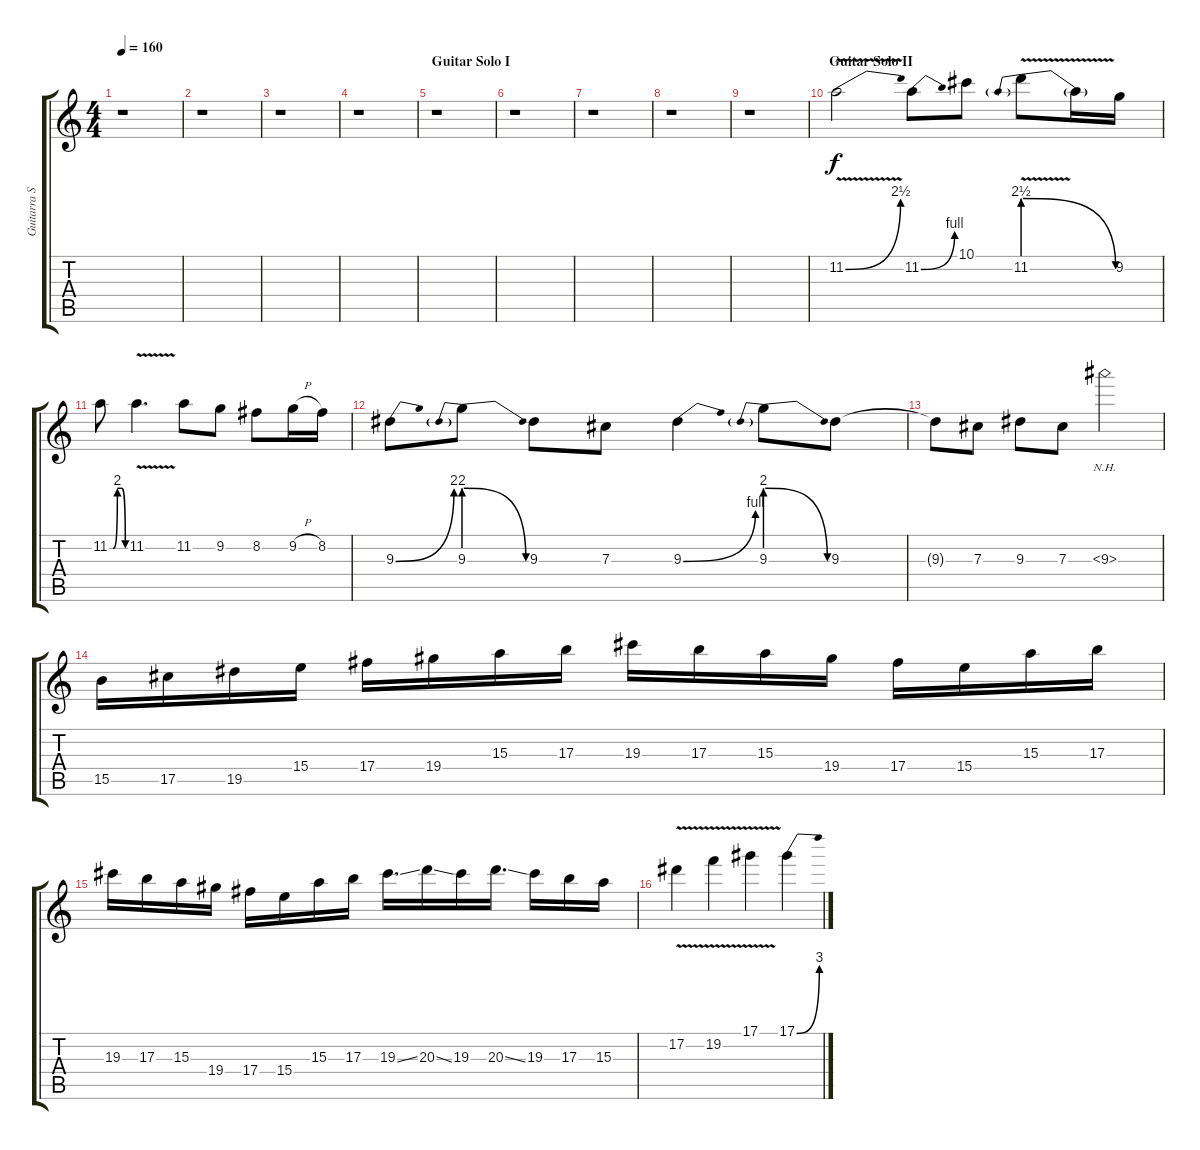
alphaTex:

\track ("Guitarra Solo II, III" "Guitarra S") {instrument distortionguitar}
\staff {score tabs}
\tuning (Eb4 Bb3 Gb3 Db3 Ab2 Eb2) {hide}
\ts (4 4)
\tempo 160
\clef g2
\ks c
r.1{dy f} |
r.1 |
r.1 |
r.1 |
\section ("" "Guitar Solo I")
r.1 |
r.1 |
r.1 |
r.1 |
r.1{volume 16 balance 10} |
\section ("" "Guitar Solo II")
11.2{be (bend 0 0 60 10) v}.2 11.2{be (bend 0 0 60 4)}.8 10.1.8 11.2{be (prebendrelease 0 10 60 0) v}.8 11.2{t}.16 9.2.16 |
11.2{be (custom 0 0 14 0 30 8 46 8 60 0)}.8 11.2{v}.4{d} 11.2.8 9.2.8 8.2.8 9.2{h}.16 8.2.16 |
9.3{be (bend 0 0 60 8)}.8 9.3{be (prebendrelease 0 8 60 0)}.8 9.3.8 7.3.8 9.3{be (bend 0 0 60 4)}.4 9.3{be (prebendrelease 0 8 60 0)}.8 9.3.8 |
9.3{t}.8 7.3.8 9.3.8 7.3.8 9.3{nh}.2 |
15.5.16{volume 16 balance 10} 17.5.16 19.5.16 15.4.16 17.4.16 19.4.16 15.3.16 17.3.16 19.3.16 17.3.16 15.3.16 19.4.16 17.4.16 15.4.16 15.3.16 17.3.16 |
19.3.16 17.3.16 15.3.16 19.4.16 17.4.16 15.4.16 15.3.16 17.3.16 19.3{ss}.16{d} 20.3{ss}.16 19.3.16 20.3{ss}.16{d} 19.3.16 17.3.16 15.3.16 |
17.2{v}.4 19.2{v}.4 17.1{v}.4 17.1{be (bend 0 0 60 12)}.4
